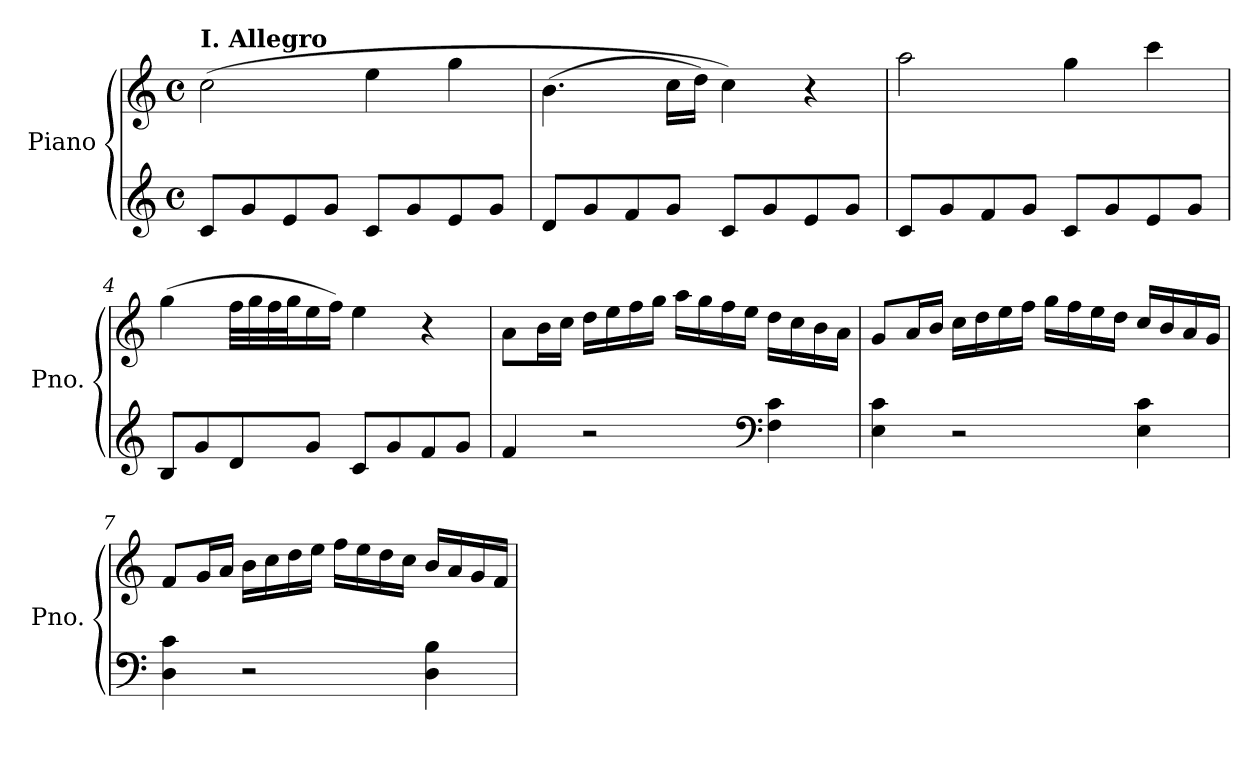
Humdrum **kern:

**kern	**kern
*part1	*part1
*staff2	*staff1
*I"Piano	*
*I'Pno.	*
*clefG2	*clefG2
*k[]	*k[]
*M4/4	*M4/4
*met(c)	*met(c)
=1	=1
!	!LO:TX:a:B:t=I. Allegro
8c/L	(>2cc\
8g/	.
8e/	.
8g/J	.
8c/L	4ee\
8g/	.
8e/	4gg\
8g/J	.
=2	=2
8d/L	(>4.b\
8g/	.
8f/	.
8g/J	16cc\LL
.	16dd\JJ)
8c/L	4cc\)
8g/	.
8e/	4r
8g/J	.
=3	=3
8c/L	2aa\
8g/	.
8f/	.
8g/J	.
8c/L	4gg\
8g/	.
8e/	4ccc\
8g/J	.
=4	=4
8B/L	(>4gg\
8g/	.
8d/	32ff\LLL
.	32gg\
.	32ff\
.	32gg\J
8g/J	16ee\
.	16ff\JJ)
8c/L	4ee\
8g/	.
8f/	4r
8g/J	.
!!LO:LB:g=z
=5	=5
4f/	8a\L
.	16b\L
.	16cc\JJ
2r	16dd\LL
.	16ee\
.	16ff\
.	16gg\JJ
.	16aa\LL
.	16gg\
.	16ff\
.	16ee\JJ
*clefF4	*
4F\ 4c\	16dd\LL
.	16cc\
.	16b\
.	16a\JJ
=6	=6
4E\ 4c\	8g/L
.	16a/L
.	16b/JJ
2r	16cc\LL
.	16dd\
.	16ee\
.	16ff\JJ
.	16gg\LL
.	16ff\
.	16ee\
.	16dd\JJ
4E\ 4c\	16cc/LL
.	16b/
.	16a/
.	16g/JJ
=7	=7
4D\ 4c\	8f/L
.	16g/L
.	16a/JJ
2r	16b\LL
.	16cc\
.	16dd\
.	16ee\JJ
.	16ff\LL
.	16ee\
.	16dd\
.	16cc\JJ
4D\ 4B\	16b/LL
.	16a/
.	16g/
.	16f/JJ
=	=
*-	*-
